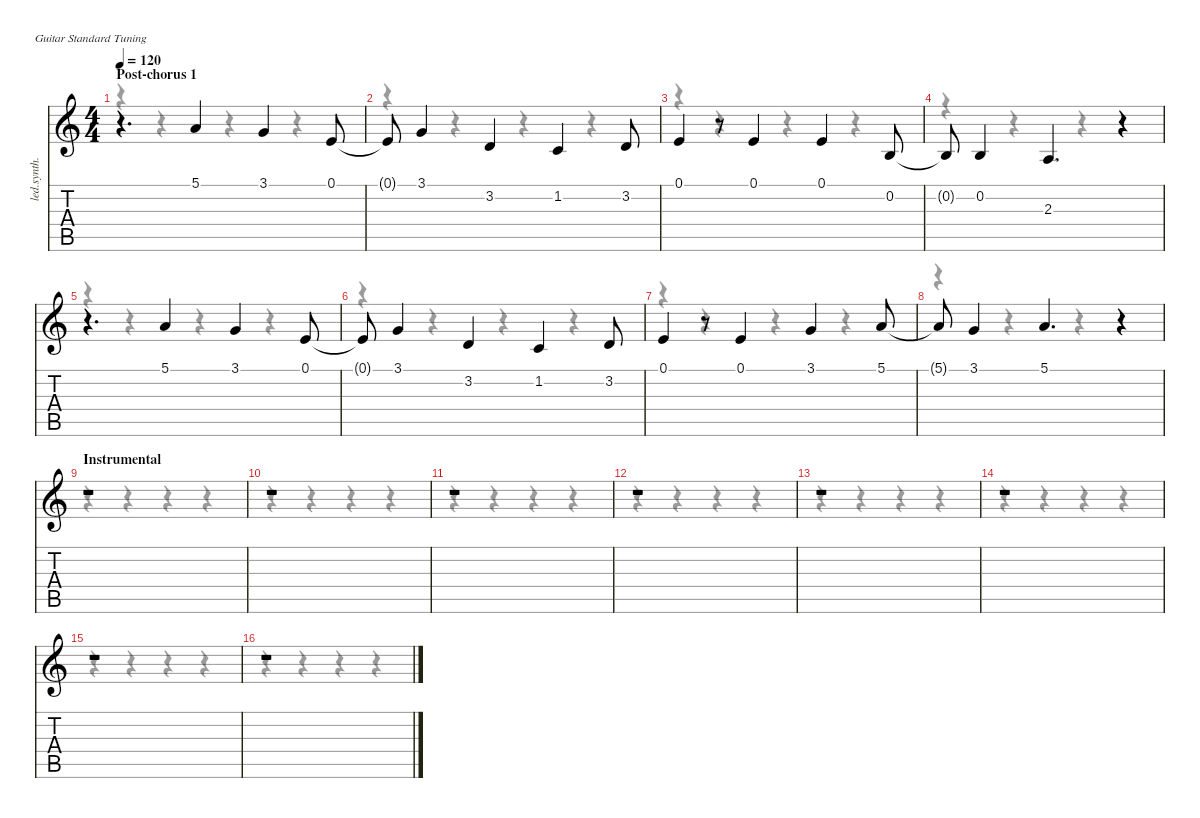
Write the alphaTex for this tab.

\defaultSystemsLayout 4
\hideDynamics
\bracketExtendMode nobrackets
\track ("Vocal" "led.synth.") {instrument lead6voice}
\staff {score tabs}
\tuning (E4 B3 G3 D3 A2 E2)
\voice
\ts (4 4)
\section ("" "Post-chorus 1")
\tempo 120
\clef g2
\ks c
r.4{d dy mf} 5.1.4{dy f} 3.1.4 0.1.8 |
0.1{t}.8 3.1.4 3.2.4 1.2.4 3.2.8 |
0.1.4 r.8 0.1.4 0.1.4 0.2.8 |
0.2{t}.8 0.2.4 2.3.4{d} r.4 |
r.4{d} 5.1.4 3.1.4 0.1.8 |
0.1{t}.8 3.1.4 3.2.4 1.2.4 3.2.8 |
0.1.4 r.8 0.1.4 3.1.4 5.1.8 |
5.1{t}.8 3.1.4 5.1.4{d} r.4 |
\section ("" "Instrumental")
r.1 |
r.1 |
r.1 |
r.1 |
r.1 |
r.1 |
r.1 |
r.1
\voice
\clef g2
\ottava regular
\simile none
\ks c
r.4{dy mf} r.4 r.4 r.4 |
r.4 r.4 r.4 r.4 |
r.4 r.4 r.4 r.4 |
r.4 r.4 r.4 r.4 |
r.4 r.4 r.4 r.4 |
r.4 r.4 r.4 r.4 |
r.4 r.4 r.4 r.4 |
r.4 r.4 r.4 r.4 |
r.4 r.4 r.4 r.4 |
r.4 r.4 r.4 r.4 |
r.4 r.4 r.4 r.4 |
r.4 r.4 r.4 r.4 |
r.4 r.4 r.4 r.4 |
r.4 r.4 r.4 r.4 |
r.4 r.4 r.4 r.4 |
r.4 r.4 r.4 r.4
